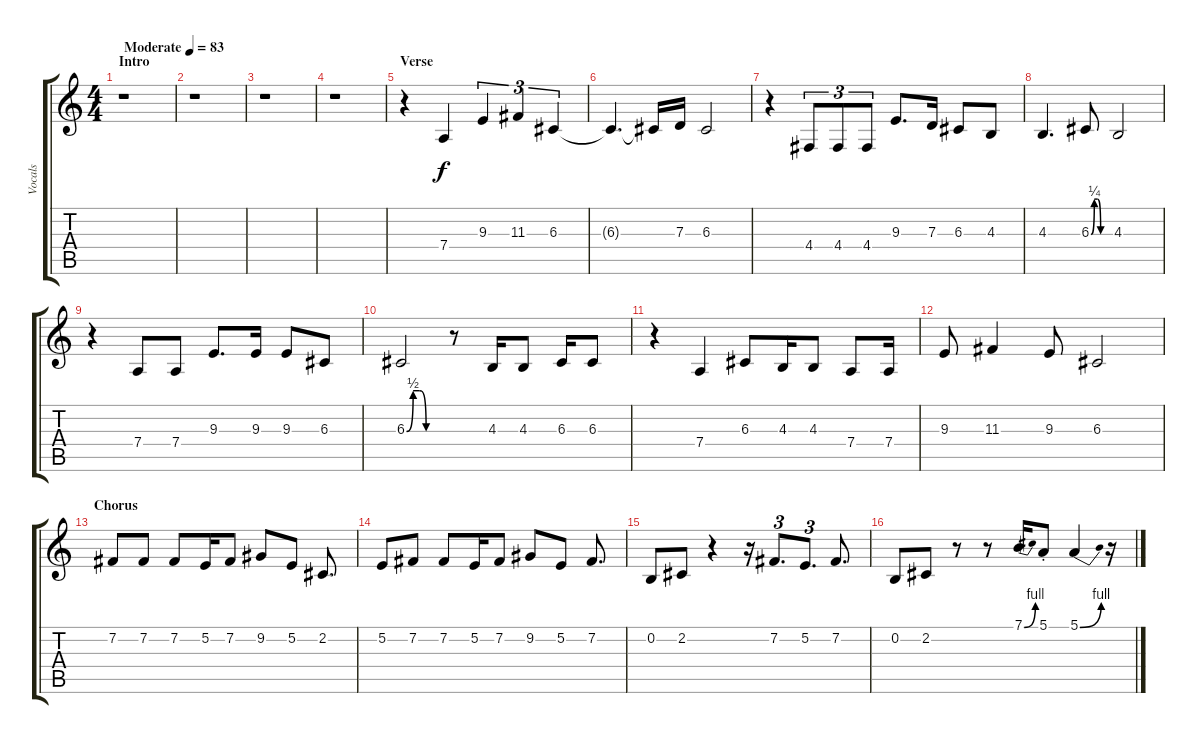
\track ("Vocals" "Vocals") {instrument trumpet}
\staff {score tabs}
\tuning (E4 B3 G3 D3 A2 E2) {hide}
\ts (4 4)
\section ("" "Intro")
\tempo (83 "Moderate")
\clef g2
\ks c
r.1{dy f instrument trumpet} |
r.1 |
r.1 |
r.1 |
\section ("" "Verse")
r.4 7.4.4 9.3.4{tu (3 2)} 11.3.4{tu (3 2)} 6.3.4{tu (3 2)} |
6.3{t}.4{d} 6.3{t}.16 7.3.16 6.3.2 |
r.4 4.4.8{tu (3 2)} 4.4.8{tu (3 2)} 4.4.8{tu (3 2)} 9.3.8{d} 7.3.16 6.3.8 4.3.8 |
4.3.4{d} 6.3{be (custom 0 0 10 1 20 1 30 0 60 0)}.8 4.3.2 |
r.4 7.4.8 7.4.8 9.3.8{d} 9.3.16 9.3.8 6.3.8 |
6.3{be (custom 0 0 10 2 20 2 30 0 60 0)}.2 r.8 4.3.16 4.3.8 6.3.16 6.3.8 |
r.4 7.4.4 6.3.8 4.3.16 4.3.8 7.4.8 7.4.16 |
9.3.8 11.3.4 9.3.8 6.3.2 |
\section ("" "Chorus")
7.2.8 7.2.8 7.2.8 5.2.16 7.2.8 9.2.8 5.2.8 2.2.8{d} |
5.2.8 7.2.8 7.2.8 5.2.16 7.2.8 9.2.8 5.2.8 7.2.8{d} |
0.2.8 2.2.8 r.4 r.16 7.2.8{d tu (3 2)} 5.2.8{d tu (3 2)} 7.2.8{d} |
0.2.8 2.2.8 r.8 r.8 7.1{be (bend 0 0 60 4)}.16 5.1{st}.8 5.1{be (bend 0 0 60 4)}.4 r.16
